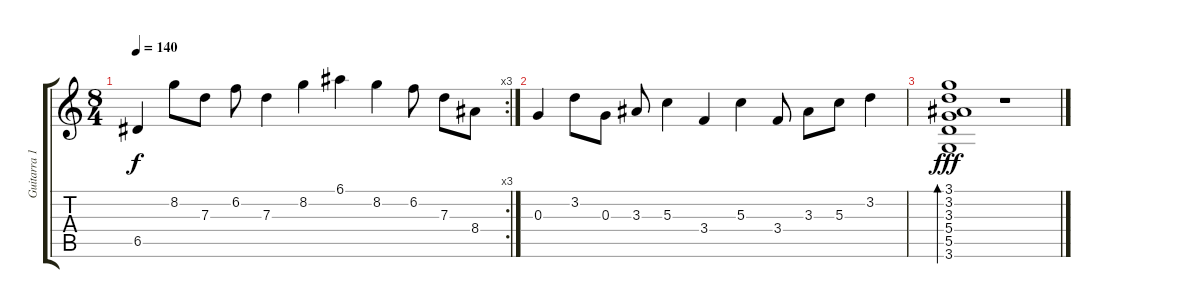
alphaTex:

\track ("Guitarra 1 - Solo (Marcão)" "Guitarra 1") {instrument electricguitarclean}
\staff {score tabs}
\tuning (E4 B3 G3 D3 A2 E2) {hide}
\rc 3
\ts (8 4)
\tempo 140
\clef g2
\ks c
6.5.4{dy f} 8.2.8 7.3.8 6.2.8 7.3.4 8.2.4 6.1.4 8.2.4 6.2.8 7.3.8 8.4.8 |
0.3.4 3.2.8 0.3.8 3.3.8 5.3.4 3.4.4 5.3.4 3.4.8 3.3.8 5.3.8 3.2.4 |
(3.1 3.2 3.3 5.4 5.5 3.6).1{bd 120 dy fff} r.1
